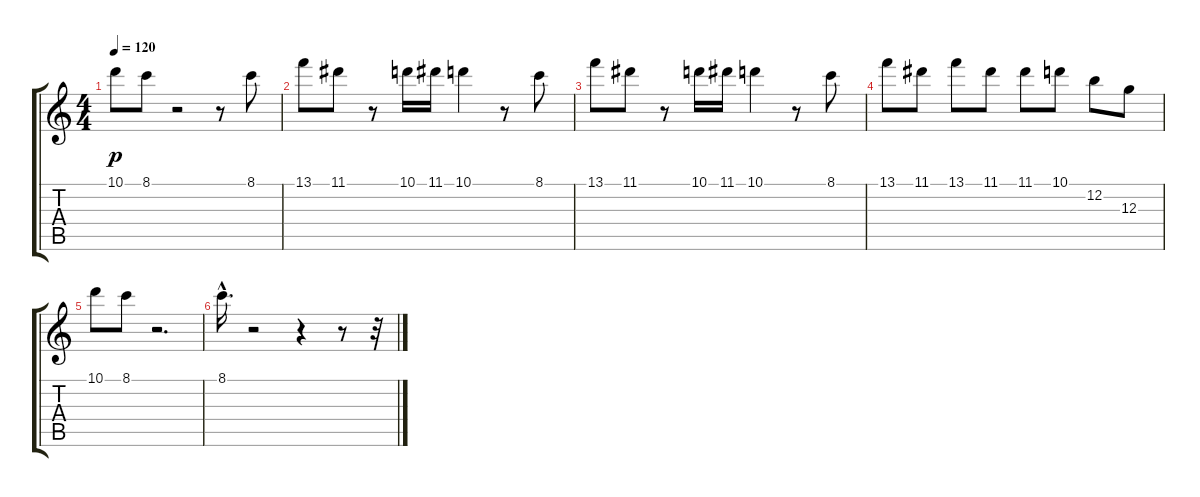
\track "" {instrument acousticguitarsteel}
\staff {score tabs}
\tuning (E4 B3 G3 D3 A2 E2) {hide}
\ts (4 4)
\tempo 120
\clef g2
\ks c
10.1.8{dy p} 8.1.8 r.2 r.8 8.1.8 |
13.1.8 11.1.8 r.8 10.1.16 11.1.16 10.1.4 r.8 8.1.8 |
13.1.8 11.1.8 r.8 10.1.16 11.1.16 10.1.4 r.8 8.1.8 |
13.1.8 11.1.8 13.1.8 11.1.8 11.1.8 10.1.8 12.2.8 12.3.8 |
10.1.8 8.1.8 r.2{d} |
8.1{hac}.16{d} r.2 r.4 r.8 r.32
